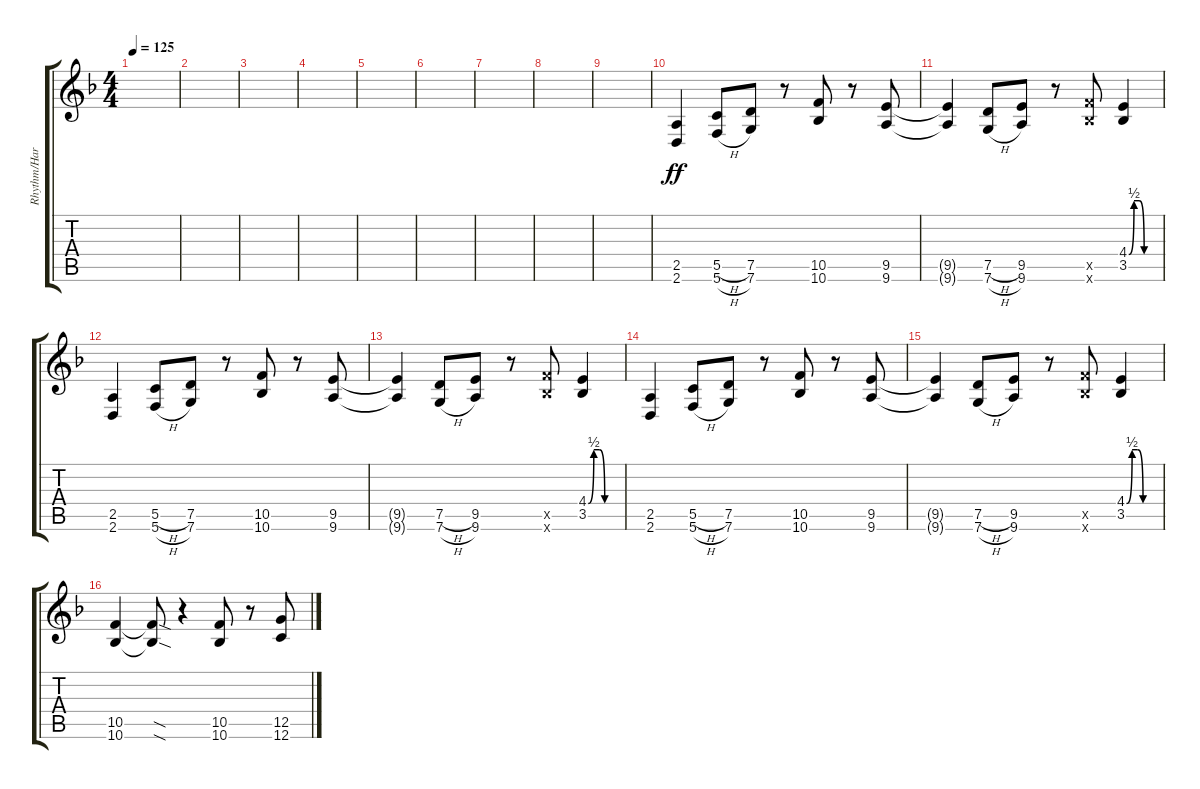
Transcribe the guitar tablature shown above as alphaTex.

\track ("Rhythm/Harmony" "Rhythm/Har") {instrument electricguitarjazz}
\staff {score tabs}
\tuning (D4 A3 F3 C3 G2 C2) {hide}
\ts (4 4)
\tempo 125
\clef g2
\ks dminor
|
|
|
|
|
|
|
|
|
(2.5 2.6).4{dy ff instrument overdrivenguitar} (5.5{h} 5.6{h}).8 (7.5 7.6).8 r.8 (10.5 10.6).8 r.8 (9.5 9.6).8 |
(9.5{t} 9.6{t}).4 (7.5{h} 7.6{h}).8 (9.5 9.6).8 r.8 (10.5{x} 10.6{x}).8 (4.4{be (custom 0 0 10 2 20 2 30 0 60 0)} 3.5).4 |
(2.5 2.6).4 (5.5{h} 5.6{h}).8 (7.5 7.6).8 r.8 (10.5 10.6).8 r.8 (9.5 9.6).8 |
(9.5{t} 9.6{t}).4 (7.5{h} 7.6{h}).8 (9.5 9.6).8 r.8 (10.5{x} 10.6{x}).8 (4.4{be (custom 0 0 10 2 20 2 30 0 60 0)} 3.5).4 |
(2.5 2.6).4 (5.5{h} 5.6{h}).8 (7.5 7.6).8 r.8 (10.5 10.6).8 r.8 (9.5 9.6).8 |
(9.5{t} 9.6{t}).4 (7.5{h} 7.6{h}).8 (9.5 9.6).8 r.8 (10.5{x} 10.6{x}).8 (4.4{be (custom 0 0 10 2 20 2 30 0 60 0)} 3.5).4 |
(10.5 10.6).4 (10.5{sod t} 10.6{sod t}).8 r.4 (10.5 10.6).8 r.8 (12.5 12.6).8
